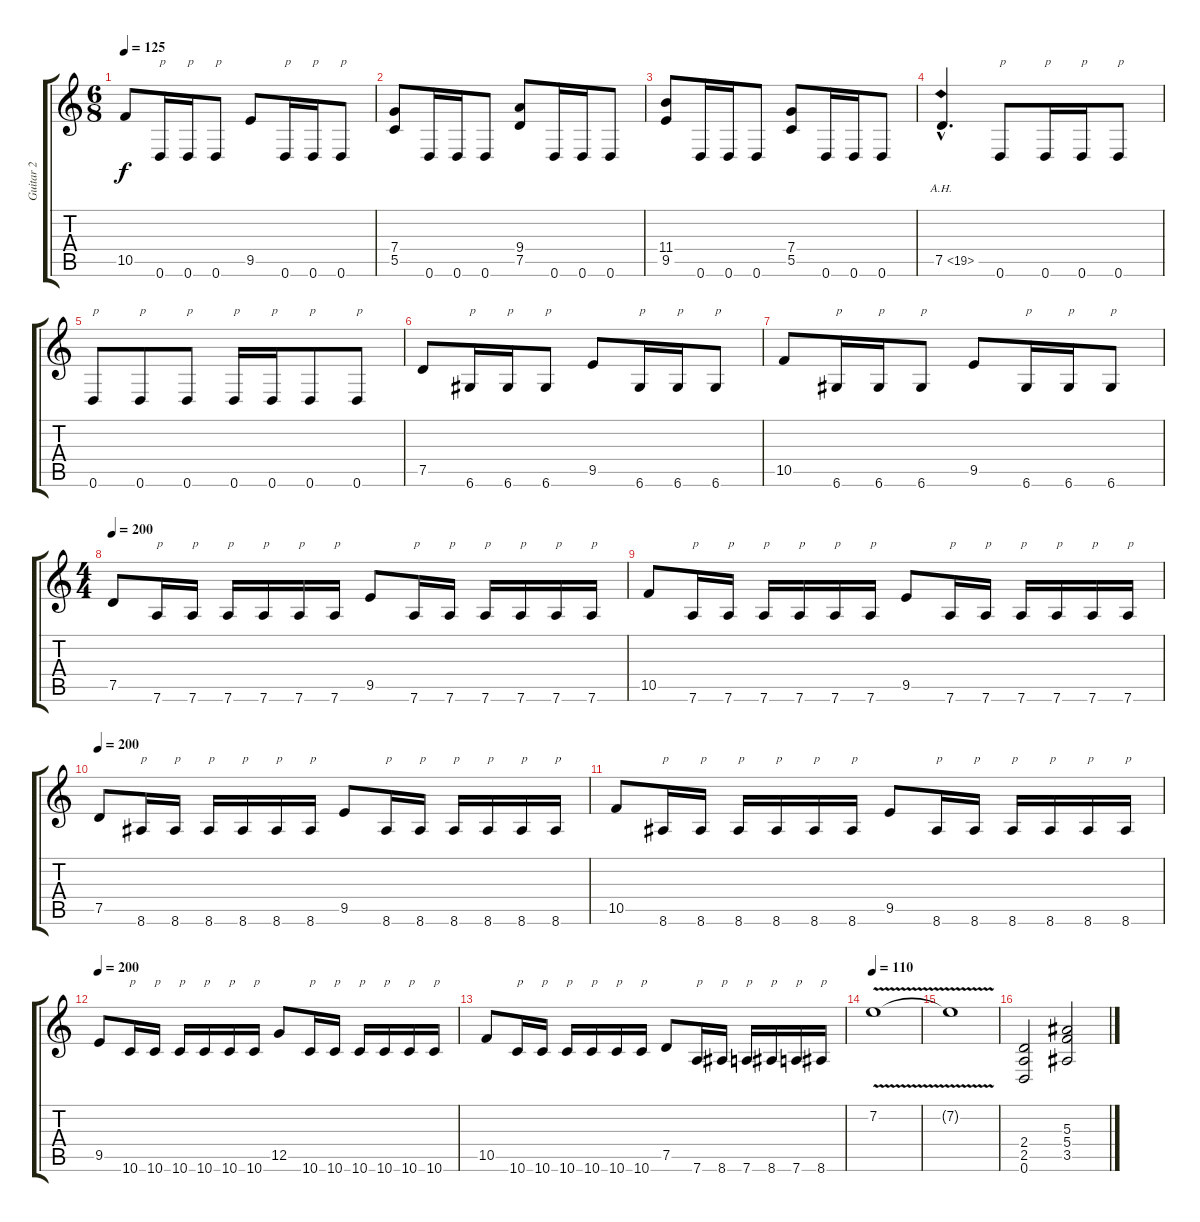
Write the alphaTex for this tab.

\track ("Guitar 2" "Guitar 2") {instrument distortionguitar}
\staff {score tabs}
\tuning (D4 A3 F3 C3 G2 D2) {hide}
\ts (6 8)
\tempo 125
\clef g2
\ks c
10.5.8{dy f} 0.6.16{txt "p"} 0.6.16{txt "p"} 0.6.8{txt "p"} 9.5.8 0.6.16{txt "p"} 0.6.16{txt "p"} 0.6.8{txt "p"} |
(7.4 5.5).8 0.6.16 0.6.16 0.6.8 (9.4 7.5).8 0.6.16 0.6.16 0.6.8 |
(11.4 9.5).8 0.6.16 0.6.16 0.6.8 (7.4 5.5).8 0.6.16 0.6.16 0.6.8 |
7.5{ah 12 hac}.4{d} 0.6.8{txt "p"} 0.6.16{txt "p"} 0.6.16{txt "p"} 0.6.8{txt "p"} |
0.6.8{txt "p"} 0.6.8{txt "p"} 0.6.8{txt "p"} 0.6.16{txt "p"} 0.6.16{txt "p"} 0.6.8{txt "p"} 0.6.8{txt "p"} |
7.5.8 6.6.16{txt "p"} 6.6.16{txt "p"} 6.6.8{txt "p"} 9.5.8 6.6.16{txt "p"} 6.6.16{txt "p"} 6.6.8{txt "p"} |
10.5.8 6.6.16{txt "p"} 6.6.16{txt "p"} 6.6.8{txt "p"} 9.5.8 6.6.16{txt "p"} 6.6.16{txt "p"} 6.6.8{txt "p"} |
\ts (4 4)
\tempo 200
7.5.8 7.6.16{txt "p"} 7.6.16{txt "p"} 7.6.16{txt "p"} 7.6.16{txt "p"} 7.6.16{txt "p"} 7.6.16{txt "p"} 9.5.8 7.6.16{txt "p"} 7.6.16{txt "p"} 7.6.16{txt "p"} 7.6.16{txt "p"} 7.6.16{txt "p"} 7.6.16{txt "p"} |
10.5.8 7.6.16{txt "p"} 7.6.16{txt "p"} 7.6.16{txt "p"} 7.6.16{txt "p"} 7.6.16{txt "p"} 7.6.16{txt "p"} 9.5.8 7.6.16{txt "p"} 7.6.16{txt "p"} 7.6.16{txt "p"} 7.6.16{txt "p"} 7.6.16{txt "p"} 7.6.16{txt "p"} |
\tempo 200
7.5.8 8.6.16{txt "p"} 8.6.16{txt "p"} 8.6.16{txt "p"} 8.6.16{txt "p"} 8.6.16{txt "p"} 8.6.16{txt "p"} 9.5.8 8.6.16{txt "p"} 8.6.16{txt "p"} 8.6.16{txt "p"} 8.6.16{txt "p"} 8.6.16{txt "p"} 8.6.16{txt "p"} |
10.5.8 8.6.16{txt "p"} 8.6.16{txt "p"} 8.6.16{txt "p"} 8.6.16{txt "p"} 8.6.16{txt "p"} 8.6.16{txt "p"} 9.5.8 8.6.16{txt "p"} 8.6.16{txt "p"} 8.6.16{txt "p"} 8.6.16{txt "p"} 8.6.16{txt "p"} 8.6.16{txt "p"} |
\tempo 200
9.5.8 10.6.16{txt "p"} 10.6.16{txt "p"} 10.6.16{txt "p"} 10.6.16{txt "p"} 10.6.16{txt "p"} 10.6.16{txt "p"} 12.5.8 10.6.16{txt "p"} 10.6.16{txt "p"} 10.6.16{txt "p"} 10.6.16{txt "p"} 10.6.16{txt "p"} 10.6.16{txt "p"} |
10.5.8 10.6.16{txt "p"} 10.6.16{txt "p"} 10.6.16{txt "p"} 10.6.16{txt "p"} 10.6.16{txt "p"} 10.6.16{txt "p"} 7.5.8 7.6.16{txt "p"} 8.6.16{txt "p"} 7.6.16{txt "p"} 8.6.16{txt "p"} 7.6.16{txt "p"} 8.6.16{txt "p"} |
\tempo 95
\tempo 110
7.2{v}.1 |
7.2{t}.1 |
(2.4 2.5 0.6).2 (5.3 5.4 3.5).2
